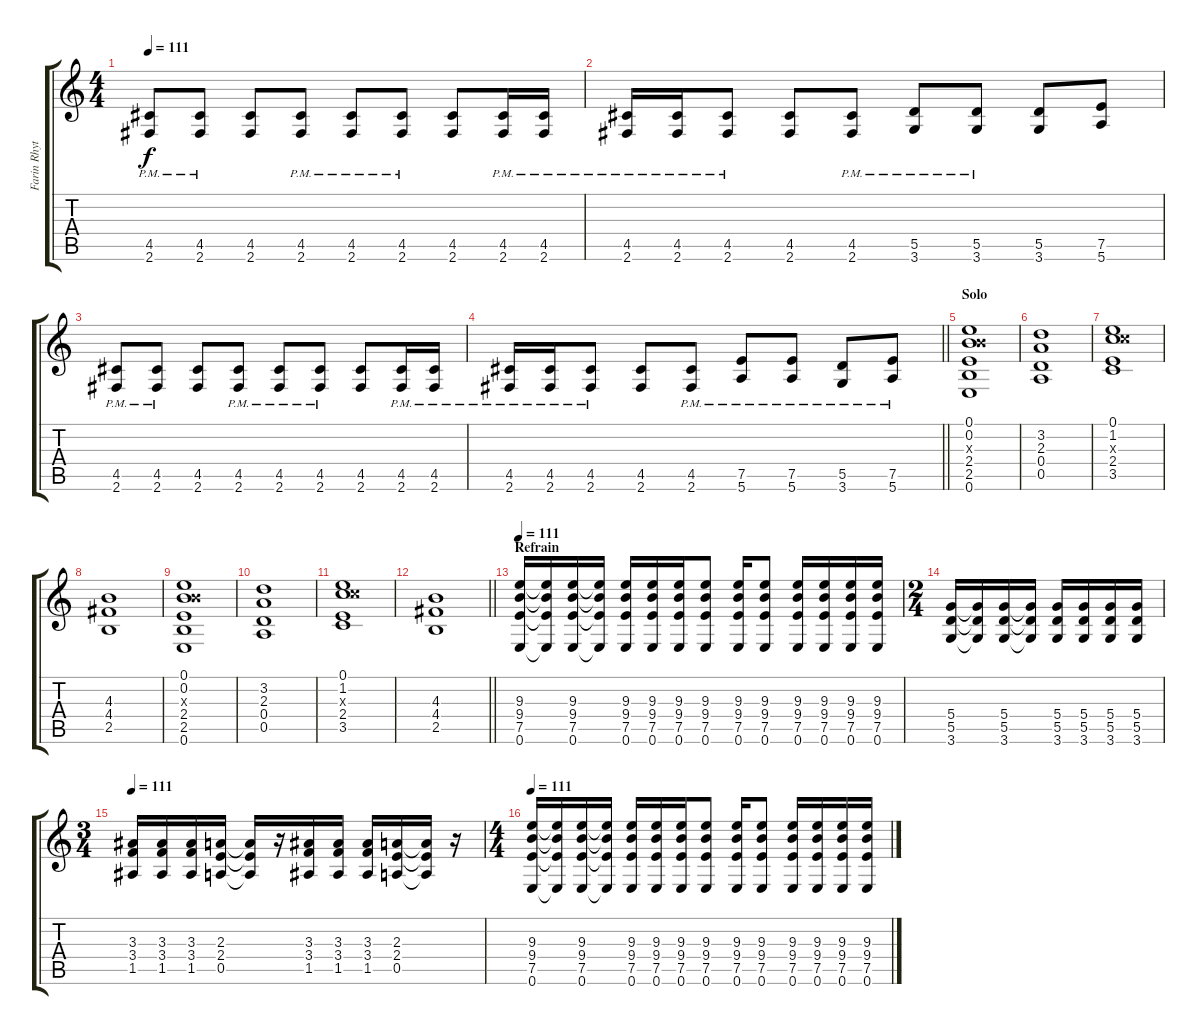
\track ("Farin Rhythmus R" "Farin Rhyt") {instrument overdrivenguitar}
\staff {score tabs}
\tuning (E4 B3 G3 D3 A2 E2) {hide}
\ts (4 4)
\tempo 111
\clef g2
\ks c
(4.5{pm} 2.6{pm}).8{dy f} (4.5{pm} 2.6{pm}).8 (4.5 2.6).8 (4.5{pm} 2.6{pm}).8 (4.5{pm} 2.6{pm}).8 (4.5{pm} 2.6{pm}).8 (4.5 2.6).8 (4.5{pm} 2.6{pm}).16 (4.5{pm} 2.6{pm}).16 |
(4.5{pm} 2.6{pm}).16 (4.5{pm} 2.6{pm}).16 (4.5{pm} 2.6{pm}).8 (4.5 2.6).8 (4.5{pm} 2.6{pm}).8 (5.5{pm} 3.6{pm}).8 (5.5{pm} 3.6{pm}).8 (5.5 3.6).8 (7.5 5.6).8 |
(4.5{pm} 2.6{pm}).8 (4.5{pm} 2.6{pm}).8 (4.5 2.6).8 (4.5{pm} 2.6{pm}).8 (4.5{pm} 2.6{pm}).8 (4.5{pm} 2.6{pm}).8 (4.5 2.6).8 (4.5{pm} 2.6{pm}).16 (4.5{pm} 2.6{pm}).16 |
\barLineRight lightlight
(4.5{pm} 2.6{pm}).16 (4.5{pm} 2.6{pm}).16 (4.5{pm} 2.6{pm}).8 (4.5 2.6).8 (4.5{pm} 2.6{pm}).8 (7.5{pm} 5.6{pm}).8 (7.5{pm} 5.6{pm}).8 (5.5{pm} 3.6{pm}).8 (7.5{pm} 5.6{pm}).8 |
\section ("" "Solo")
(0.1 0.2 4.3{x} 2.4 2.5 0.6).1 |
(3.2 2.3 0.4 0.5).1 |
(0.1 1.2 5.3{x} 2.4 3.5).1 |
(4.3 4.4 2.5).1 |
(0.1 0.2 4.3{x} 2.4 2.5 0.6).1 |
(3.2 2.3 0.4 0.5).1 |
(0.1 1.2 5.3{x} 2.4 3.5).1 |
\barLineRight lightlight
(4.3 4.4 2.5).1 |
\section ("" "Refrain")
\tempo 111
(9.3 9.4 7.5 0.6).16 (9.3{t} 9.4{t} 7.5{t} 0.6{t}).16 (9.3 9.4 7.5 0.6).16 (9.3{t} 9.4{t} 7.5{t} 0.6{t}).16 (9.3 9.4 7.5 0.6).16 (9.3 9.4 7.5 0.6).16 (9.3 9.4 7.5 0.6).16 (9.3 9.4 7.5 0.6).8 (9.3 9.4 7.5 0.6).16 (9.3 9.4 7.5 0.6).8 (9.3 9.4 7.5 0.6).16 (9.3 9.4 7.5 0.6).16 (9.3 9.4 7.5 0.6).16 (9.3 9.4 7.5 0.6).16 |
\ts (2 4)
(5.4 5.5 3.6).16 (5.4{t} 5.5{t} 3.6{t}).16 (5.4 5.5 3.6).16 (5.4{t} 5.5{t} 3.6{t}).16 (5.4 5.5 3.6).16 (5.4 5.5 3.6).16 (5.4 5.5 3.6).16 (5.4 5.5 3.6).16 |
\ts (3 4)
\tempo 111
(3.3 3.4 1.5).16 (3.3 3.4 1.5).16 (3.3 3.4 1.5).16 (2.3 2.4 0.5).16 (2.3{t} 2.4{t} 0.5{t}).16 r.16 (3.3 3.4 1.5).16 (3.3 3.4 1.5).16 (3.3 3.4 1.5).16 (2.3 2.4 0.5).16 (2.3{t} 2.4{t} 0.5{t}).16 r.16 |
\ts (4 4)
\tempo 111
(9.3 9.4 7.5 0.6).16 (9.3{t} 9.4{t} 7.5{t} 0.6{t}).16 (9.3 9.4 7.5 0.6).16 (9.3{t} 9.4{t} 7.5{t} 0.6{t}).16 (9.3 9.4 7.5 0.6).16 (9.3 9.4 7.5 0.6).16 (9.3 9.4 7.5 0.6).16 (9.3 9.4 7.5 0.6).8 (9.3 9.4 7.5 0.6).16 (9.3 9.4 7.5 0.6).8 (9.3 9.4 7.5 0.6).16 (9.3 9.4 7.5 0.6).16 (9.3 9.4 7.5 0.6).16 (9.3 9.4 7.5 0.6).16
